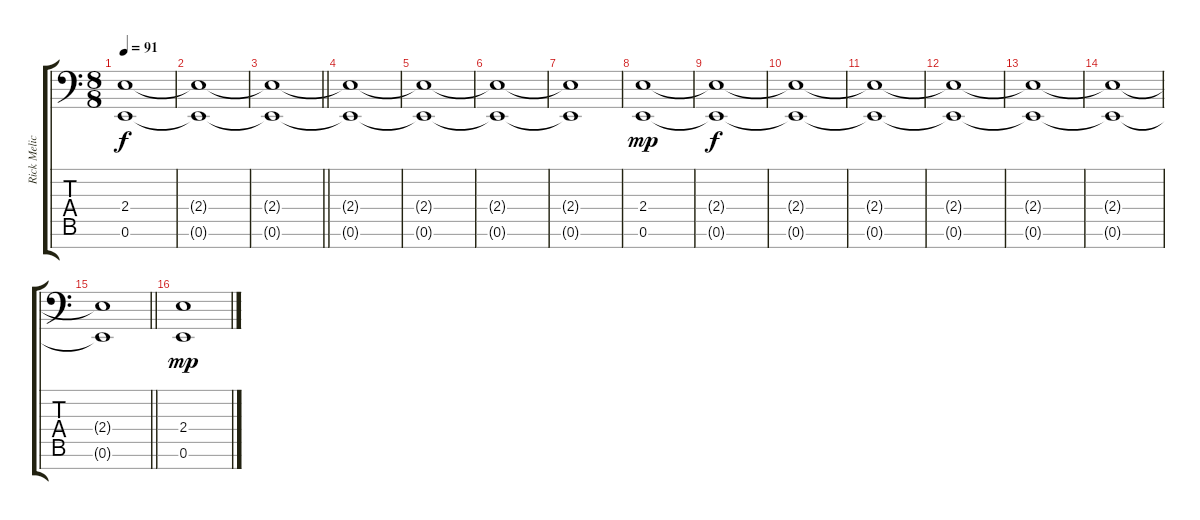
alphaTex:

\track ("Rick Melick Keyboards" "Rick Melic") {instrument drawbarorgan}
\staff {score tabs}
\tuning (E4 B3 G3 D3 A2 E2 E1) {hide}
\ts (8 8)
\tempo 91
\clef f4
\ks c
(2.4{t} 0.6{t}).1{dy f} |
(2.4{t} 0.6{t}).1 |
\barLineRight lightlight
(2.4{t} 0.6{t}).1 |
(2.4{t} 0.6{t}).1 |
(2.4{t} 0.6{t}).1 |
(2.4{t} 0.6{t}).1 |
(2.4{t} 0.6{t}).1 |
(2.4 0.6).1{dy mp} |
(2.4{t} 0.6{t}).1{dy f} |
(2.4{t} 0.6{t}).1 |
(2.4{t} 0.6{t}).1 |
(2.4{t} 0.6{t}).1 |
(2.4{t} 0.6{t}).1 |
(2.4{t} 0.6{t}).1 |
\barLineRight lightlight
(2.4{t} 0.6{t}).1 |
(2.4 0.6).1{dy mp}
